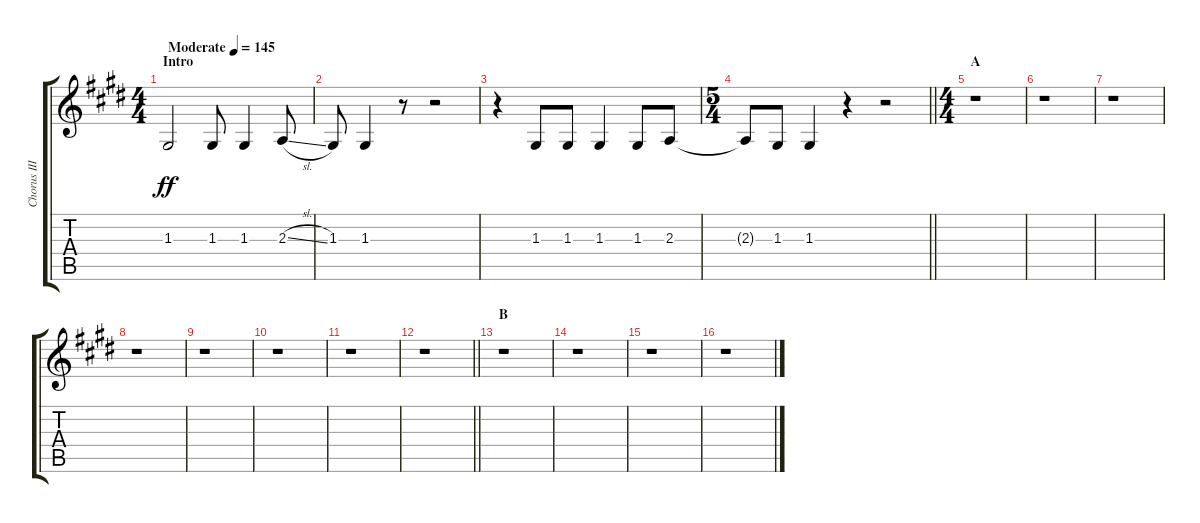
\track ("Chorus III" "Chorus III") {instrument voiceoohs}
\staff {score tabs}
\tuning (E4 B3 G3 D3 A2 E2) {hide}
\ts (4 4)
\section ("" "Intro")
\tempo (145 "Moderate")
\clef g2
\ks e
1.3.2{dy ff instrument voiceoohs} 1.3.8 1.3.4 2.3{sl}.8 |
1.3.8 1.3.4 r.8 r.2 |
r.4 1.3.8 1.3.8 1.3.4 1.3.8 2.3.8 |
\ts (5 4)
\barLineRight lightlight
2.3{t}.8 1.3.8 1.3.4 r.4 r.2 |
\ts (4 4)
\section ("" "A")
r.1 |
r.1 |
r.1 |
r.1 |
r.1 |
r.1 |
r.1 |
\barLineRight lightlight
r.1 |
\section ("" "B")
r.1 |
r.1 |
r.1 |
r.1
